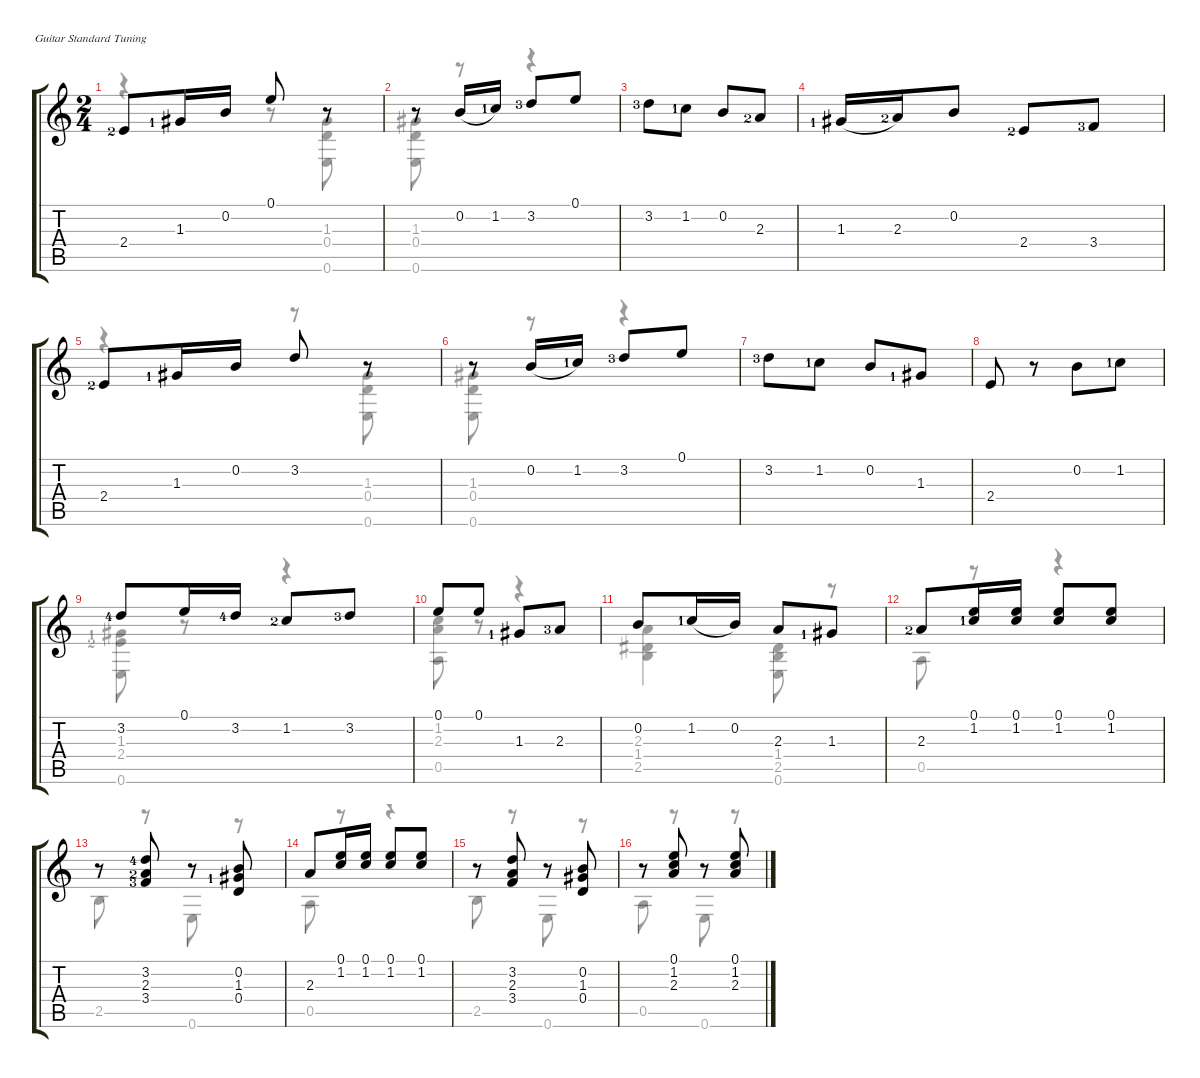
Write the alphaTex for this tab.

\defaultSystemsLayout 4
\hideDynamics
\singleTrackTrackNamePolicy hidden
\multiTrackTrackNamePolicy hidden
\firstSystemTrackNameMode fullname
\firstSystemTrackNameOrientation horizontal
\otherSystemsTrackNameOrientation horizontal
\track ("Nylon Guitar" "Nylon Guit") {instrument acousticguitarnylon}
\staff {score tabs}
\tuning (E4 B3 G3 D3 A2 E2)
\voice
\ts (2 4)
\tempo (120 hide)
\clef g2
\ks c
2.4{lf 3}.8{dy mf instrument acousticguitarnylon} 1.3{lf 2}.16 0.2.16 0.1.8 r.8 |
r.8 0.2.16{legatoorigin} 1.2{lf 2}.16 3.2{lf 4}.8 0.1.8 |
3.2{lf 4}.8 1.2{lf 2}.8 0.2.8 2.3{lf 3}.8 |
1.3{lf 2}.16{legatoorigin} 2.3{lf 3}.16 0.2.8 2.4{lf 3}.8 3.4{lf 4}.8 |
2.4{lf 3}.8 1.3{lf 2}.16 0.2.16 3.2.8 r.8 |
r.8 0.2.16{legatoorigin} 1.2{lf 2}.16 3.2{lf 4}.8 0.1.8 |
3.2{lf 4}.8 1.2{lf 2}.8 0.2.8 1.3{lf 2}.8 |
2.4.8 r.8 0.2.8 1.2{lf 2}.8 |
3.2{lf 5}.8 0.1.16 3.2{lf 5}.16 1.2{lf 3}.8 3.2{lf 4}.8 |
0.1.8 0.1.8 1.3{lf 2}.8 2.3{lf 4}.8 |
0.2.8 1.2{lf 2}.16{legatoorigin} 0.2.16 2.3.8 1.3{lf 2}.8 |
2.3{lf 3}.8 (1.2{lf 2} 0.1).16 (0.1 1.2).16 (1.2 0.1).8 (0.1 1.2).8 |
r.8 (3.2{lf 5} 2.3{lf 3} 3.4{lf 4}).8 r.8 (0.4 1.3{lf 2} 0.2).8 |
2.3.8 (1.2 0.1).16 (0.1 1.2).16 (1.2 0.1).8 (0.1 1.2).8 |
r.8 (3.2 2.3 3.4).8 r.8 (0.4 1.3 0.2).8 |
r.8 (0.1 1.2 2.3).8 r.8 (2.3 1.2 0.1).8
\voice
\clef g2
\ottava regular
\simile none
\ks c
r.4{dy mf} r.8 (0.6 0.4 1.3).8 |
(1.3 0.4 0.6).8 r.8 r.4 |
|
|
r.4 r.8 (0.6 0.4 1.3).8 |
(1.3 0.4 0.6).8 r.8 r.4 |
|
|
(1.3{lf 2} 2.4{lf 3} 0.6).8 r.8 r.4 |
(0.5 1.2 2.3).8 r.8 r.4 |
(2.3 1.4 2.5).4 (0.6 2.5 1.4).8 r.8 |
0.5.8 r.8 r.4 |
2.5.8 r.8 0.6.8 r.8 |
0.5.8 r.8 r.4 |
2.5.8 r.8 0.6.8 r.8 |
0.5.8 r.8 0.6.8 r.8
